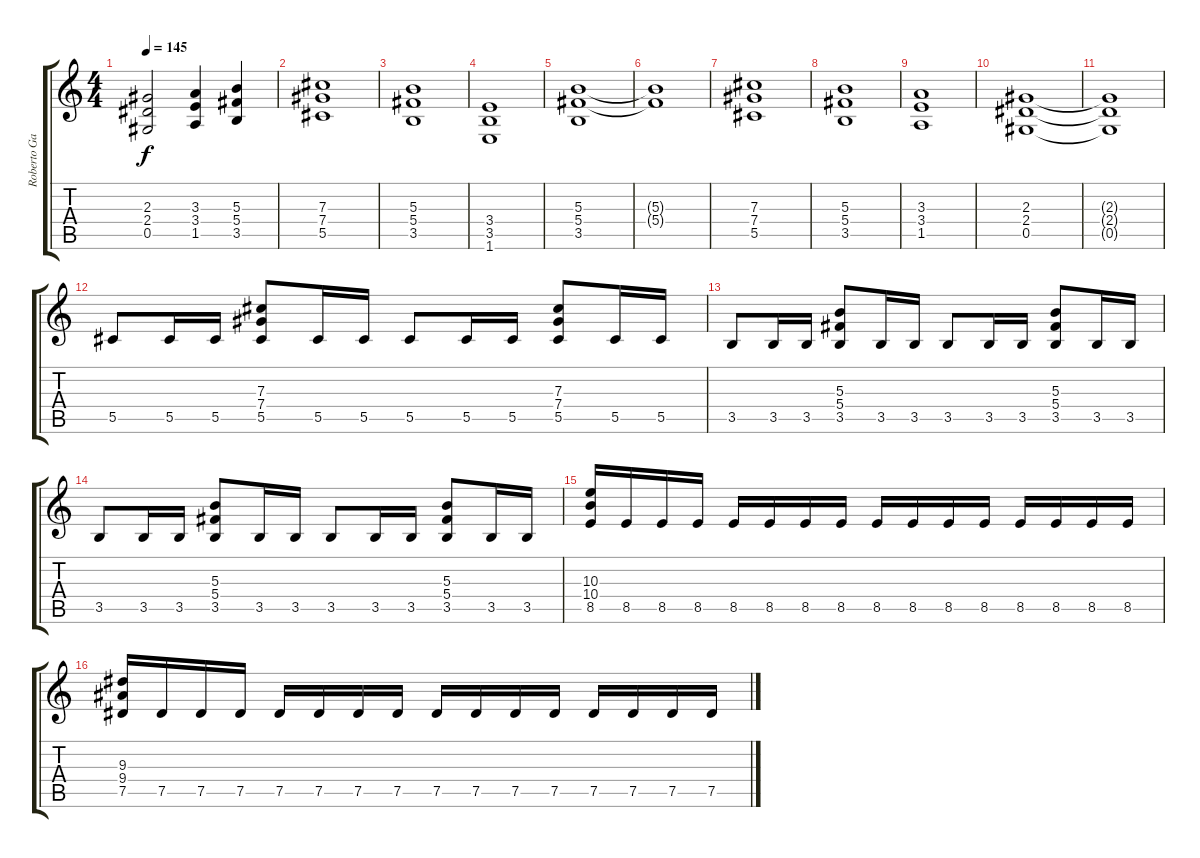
\track ("Roberto García" "Roberto Ga") {instrument distortionguitar}
\staff {score tabs}
\tuning (Eb4 Bb3 Gb3 Db3 Ab2 Eb2) {hide}
\ts (4 4)
\tempo 145
\clef g2
\ks c
(2.3{t} 2.4{t} 0.5{t}).2{dy f} (3.3 3.4 1.5).4 (5.3 5.4 3.5).4 |
(7.3 7.4 5.5).1 |
(5.3 5.4 3.5).1 |
(3.4 3.5 1.6).1 |
(5.3 5.4 3.5).1 |
(5.3{t} 5.4{t}).1 |
(7.3 7.4 5.5).1 |
(5.3 5.4 3.5).1 |
(3.3 3.4 1.5).1 |
(2.3 2.4 0.5).1 |
(2.3{t} 2.4{t} 0.5{t}).1 |
5.5.8 5.5.16 5.5.16 (7.3 7.4 5.5).8 5.5.16 5.5.16 5.5.8 5.5.16 5.5.16 (7.3 7.4 5.5).8 5.5.16 5.5.16 |
3.5.8 3.5.16 3.5.16 (5.3 5.4 3.5).8 3.5.16 3.5.16 3.5.8 3.5.16 3.5.16 (5.3 5.4 3.5).8 3.5.16 3.5.16 |
3.5.8 3.5.16 3.5.16 (5.3 5.4 3.5).8 3.5.16 3.5.16 3.5.8 3.5.16 3.5.16 (5.3 5.4 3.5).8 3.5.16 3.5.16 |
(10.3 10.4 8.5).16 8.5.16 8.5.16 8.5.16 8.5.16 8.5.16 8.5.16 8.5.16 8.5.16 8.5.16 8.5.16 8.5.16 8.5.16 8.5.16 8.5.16 8.5.16 |
(9.3 9.4 7.5).16 7.5.16 7.5.16 7.5.16 7.5.16 7.5.16 7.5.16 7.5.16 7.5.16 7.5.16 7.5.16 7.5.16 7.5.16 7.5.16 7.5.16 7.5.16
